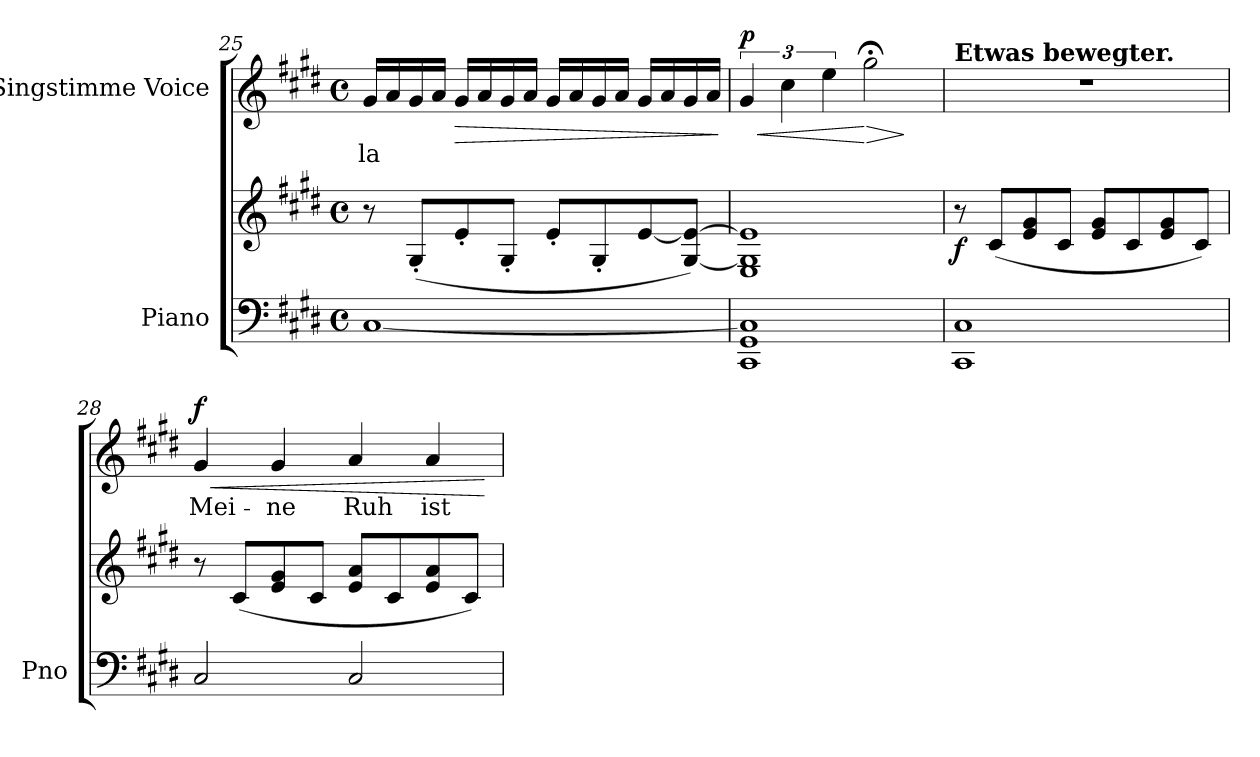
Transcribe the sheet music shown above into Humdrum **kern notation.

**kern	**kern	**dynam	**kern	**text	**dynam
*part2	*part2	*part2	*part1	*part1	*part1
*staff3	*staff2	*staff2/3	*staff1	*staff1	*staff1
*I"Piano	*	*	*I"Singstimme Voice	*	*
*I'Pno	*	*	*	*	*
!!LO:LB:g=z
*clefF4	*clefG2	*	*clefG2	*	*
*k[f#c#g#d#]	*k[f#c#g#d#]	*	*k[f#c#g#d#]	*	*
*M4/4	*M4/4	*	*M4/4	*	*
*met(c)	*met(c)	*	*met(c)	*	*
=25	=25	=25	=25	=25	=25
!	!	!	!	!LO:LY:b	!
[>1C#	8r	.	16g#/LL	la	.
.	.	.	16a/	.	.
.	(<8G#'</L	.	16g#/	.	.
.	.	.	16a/JJ	.	.
!	!	!	!	!	!LO:HP:b
.	8e'</	.	16g#/LL	.	>
.	.	.	16a/	.	.
.	8G#'</J	.	16g#/	.	.
.	.	.	16a/JJ	.	.
.	8e'</L	.	16g#/LL	.	.
.	.	.	16a/	.	.
.	8G#'</	.	16g#/	.	.
.	.	.	16a/JJ	.	.
.	[>8e/	.	16g#/LL	.	.
.	.	.	16a/	.	.
.	[8G#/ 8e/_J)	.	16g#/	.	.
.	.	.	16a/JJ	.	.
.	.	.	.	.	]
!!LO:LB:g=z
=26	=26	=26	=26	=26	=26
!	!	!	!	!	!LO:HP:b
!	!	!	!	!	!LO:DY:n=1:a
1CC# 1GG# 1C#]	1E 1G#] 1e]	.	6g#/	.	< p
.	.	.	6cc#\	.	.
.	.	.	6ee\	.	.
!	!	!	!	!	!LO:HP:n=1:b
.	.	.	2gg#;<\	.	[ >
.	.	.	.	.	]
=27	=27	=27	=27	=27	=27
!	!	!	!LO:TX:a:B:t=Etwas bewegter.	!	!
!	!	!LO:DY:b	!	!	!
1CC# 1C#	8r	f	1r	.	.
.	(8c#/L	.	.	.	.
.	8e/ 8g#/	.	.	.	.
.	8c#/J	.	.	.	.
.	8e/ 8g#/L	.	.	.	.
.	8c#/	.	.	.	.
.	8e/ 8g#/	.	.	.	.
.	8c#/J)	.	.	.	.
=28	=28	=28	=28	=28	=28
!	!	!	!	!LO:LY:b	!LO:HP:b
!	!	!	!	!	!LO:DY:n=1:a
2C#/	8r	.	4g#/	Mei-	< f
.	(8c#/L	.	.	.	.
!	!	!	!	!LO:LY:b	!
.	8e/ 8g#/	.	4g#/	-ne	.
.	8c#/J	.	.	.	.
!	!	!	!	!LO:LY:b	!
2C#/	8e/ 8a/L	.	4a/	Ruh	.
.	8c#/	.	.	.	.
!	!	!	!	!LO:LY:b	!
.	8e/ 8a/	.	4a/	ist	.
.	8c#/J)	.	.	.	.
.	.	.	.	.	[
=	=	=	=	=	=
*-	*-	*-	*-	*-	*-
